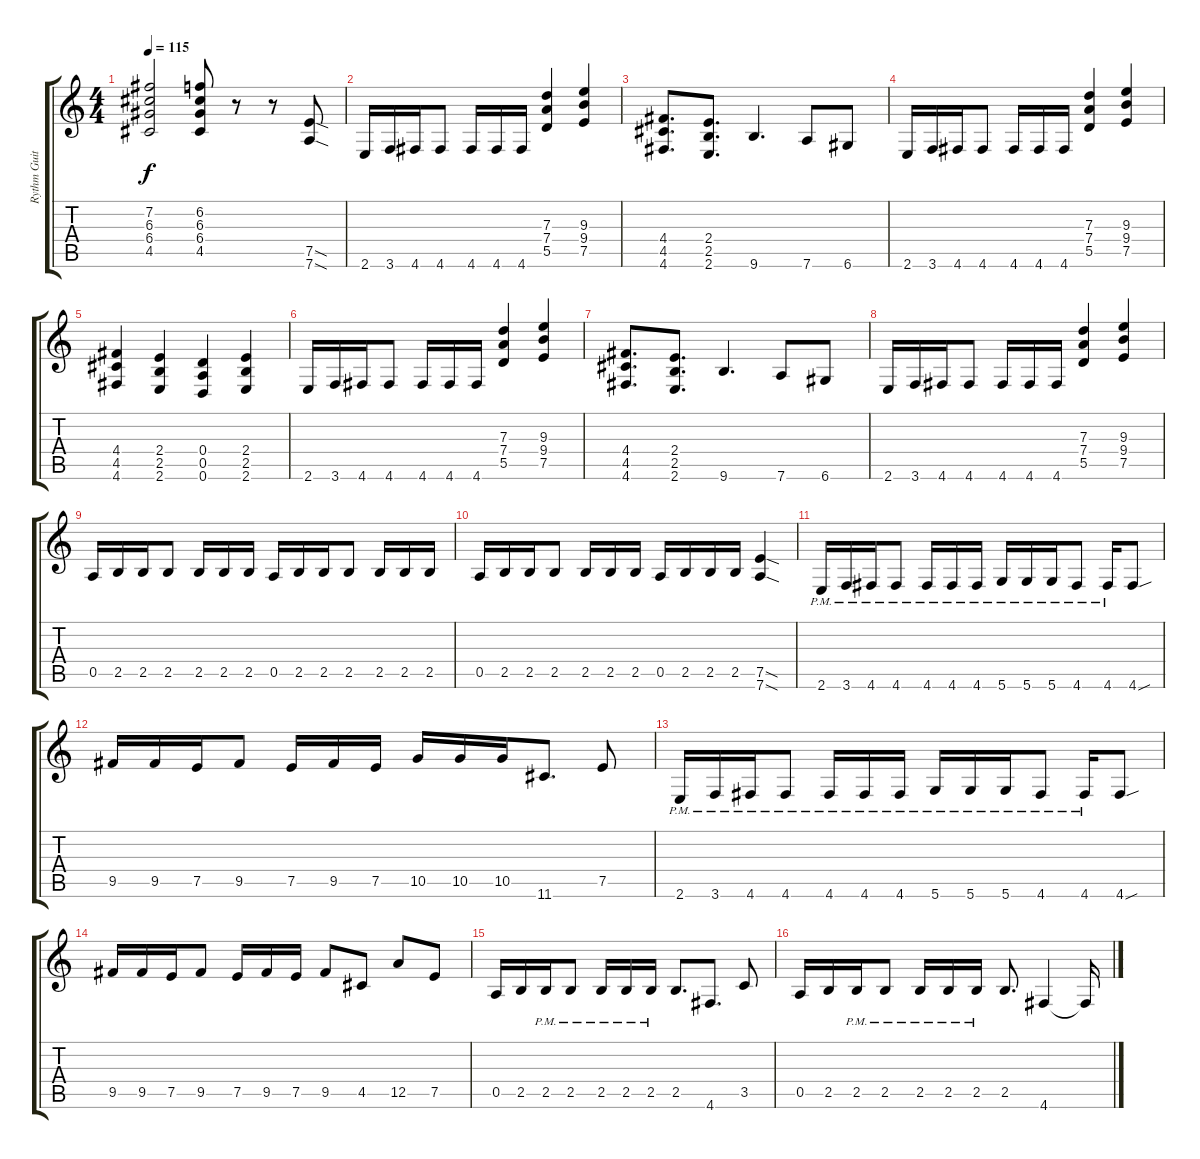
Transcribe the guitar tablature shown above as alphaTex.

\track ("Rythm Guitar 1" "Rythm Guit") {instrument distortionguitar}
\staff {score tabs}
\tuning (E4 B3 G3 D3 A2 D2) {hide}
\ts (4 4)
\tempo 115
\clef g2
\ks c
(7.2 6.3 6.4 4.5).2{dy f} (6.2 6.3 6.4 4.5).8 r.8 r.8 (7.5{sod} 7.6{sod}).8 |
2.6.16 3.6.16 4.6.16 4.6.8 4.6.16 4.6.16 4.6.16 (7.3 7.4 5.5).4 (9.3 9.4 7.5).4 |
(4.4 4.5 4.6).8{d} (2.4 2.5 2.6).8{d} 9.6.4{d} 7.6.8 6.6.8 |
2.6.16 3.6.16 4.6.16 4.6.8 4.6.16 4.6.16 4.6.16 (7.3 7.4 5.5).4 (9.3 9.4 7.5).4 |
(4.4 4.5 4.6).4 (2.4 2.5 2.6).4 (0.4 0.5 0.6).4 (2.4 2.5 2.6).4 |
2.6.16 3.6.16 4.6.16 4.6.8 4.6.16 4.6.16 4.6.16 (7.3 7.4 5.5).4 (9.3 9.4 7.5).4 |
(4.4 4.5 4.6).8{d} (2.4 2.5 2.6).8{d} 9.6.4{d} 7.6.8 6.6.8 |
2.6.16 3.6.16 4.6.16 4.6.8 4.6.16 4.6.16 4.6.16 (7.3 7.4 5.5).4 (9.3 9.4 7.5).4 |
0.5.16 2.5.16 2.5.16 2.5.8 2.5.16 2.5.16 2.5.16 0.5.16 2.5.16 2.5.16 2.5.8 2.5.16 2.5.16 2.5.16 |
0.5.16 2.5.16 2.5.16 2.5.8 2.5.16 2.5.16 2.5.16 0.5.16 2.5.16 2.5.16 2.5.16 (7.5{sod} 7.6{sod}).4 |
2.6{pm}.16 3.6{pm}.16 4.6{pm}.16 4.6{pm}.8 4.6{pm}.16 4.6{pm}.16 4.6{pm}.16 5.6{pm}.16 5.6{pm}.16 5.6{pm}.16 4.6{pm}.8 4.6{pm}.16 4.6{sou}.8 |
9.5.16 9.5.16 7.5.16 9.5.8 7.5.16 9.5.16 7.5.16 10.5.16 10.5.16 10.5.16 11.6.8{d} 7.5.8 |
2.6{pm}.16 3.6{pm}.16 4.6{pm}.16 4.6{pm}.8 4.6{pm}.16 4.6{pm}.16 4.6{pm}.16 5.6{pm}.16 5.6{pm}.16 5.6{pm}.16 4.6{pm}.8 4.6{pm}.16 4.6{sou}.8 |
9.5.16 9.5.16 7.5.16 9.5.8 7.5.16 9.5.16 7.5.16 9.5.8 4.5.8 12.5.8 7.5.8 |
0.5.16 2.5.16 2.5{pm}.16 2.5{pm}.8 2.5{pm}.16 2.5{pm}.16 2.5{pm}.16 2.5.8{d} 4.6.8{d} 3.5.8 |
0.5.16 2.5.16 2.5{pm}.16 2.5{pm}.8 2.5{pm}.16 2.5{pm}.16 2.5{pm}.16 2.5.8{d} 4.6.4 4.6{t}.16
